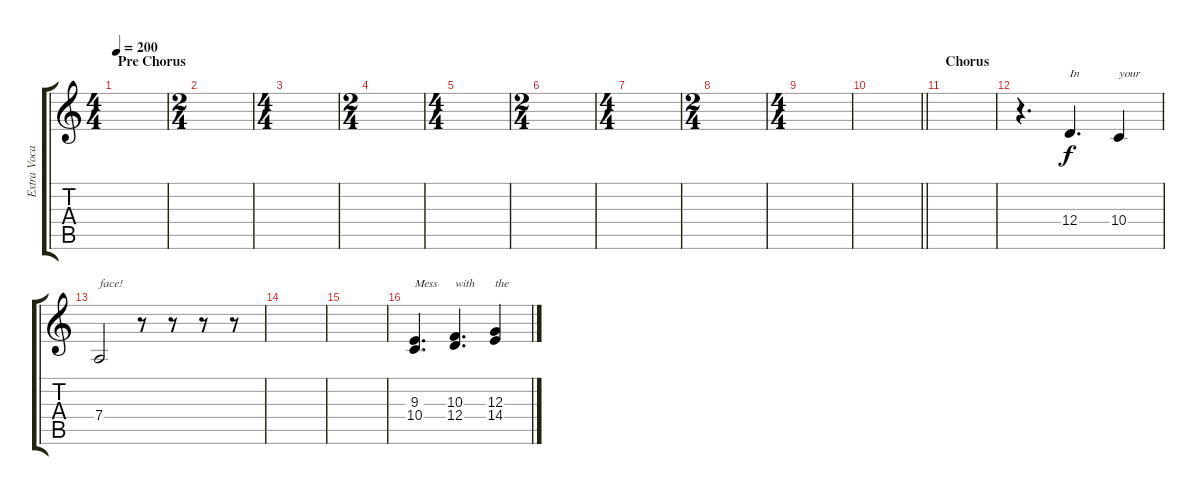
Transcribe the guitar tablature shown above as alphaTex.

\track ("Extra Vocals" "Extra Voca") {instrument lead2sawtooth}
\staff {score tabs}
\tuning (E4 B3 G3 D3 A2 E2) {hide}
\ts (4 4)
\section ("" "Pre Chorus")
\tempo 200
\clef g2
\ks c
|
\ts (2 4)
|
\ts (4 4)
|
\ts (2 4)
|
\ts (4 4)
|
\ts (2 4)
|
\ts (4 4)
|
\ts (2 4)
|
\ts (4 4)
|
\barLineRight lightlight
|
\section ("" "Chorus")
|
r.4{d volume 11} 12.4.4{d txt "In"} 10.4.4{txt "your"} |
7.4.2{txt "face!"} r.8 r.8 r.8 r.8 |
|
|
(9.3 10.4).4{d txt "Mess" volume 13} (10.3 12.4).4{d txt "with"} (12.3 14.4).4{txt "the"}
